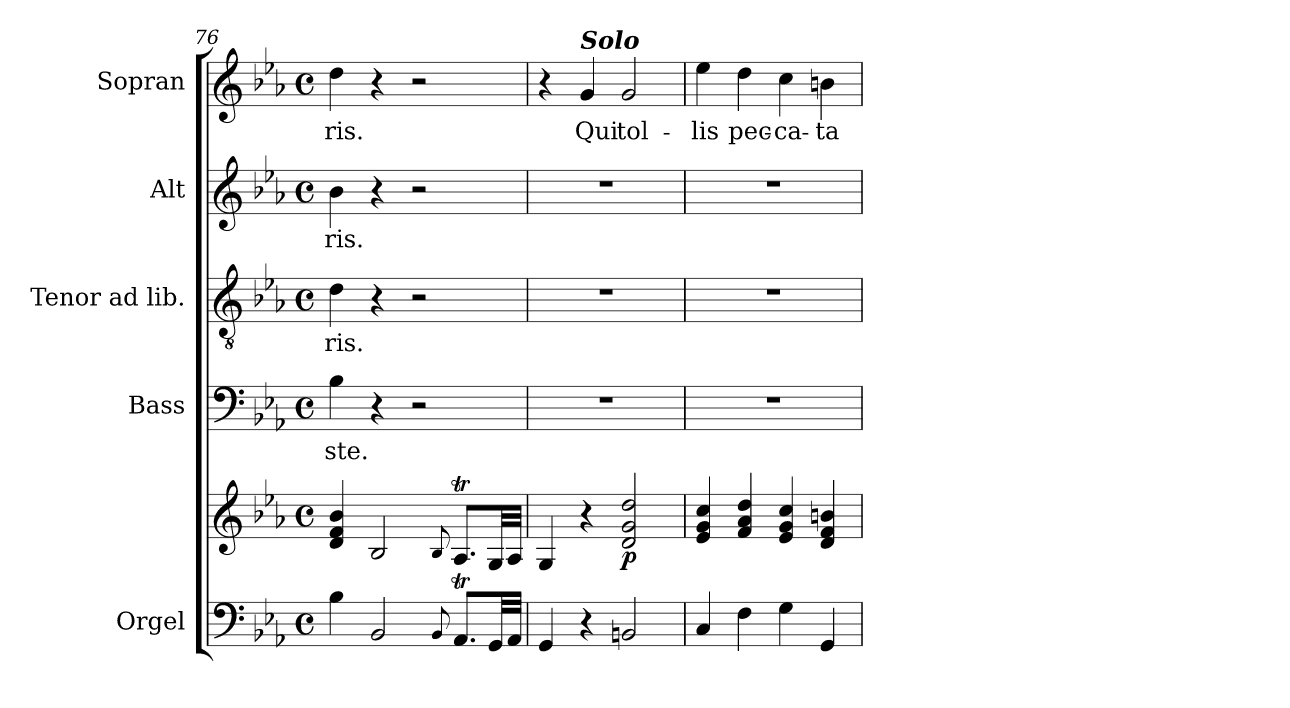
**kern	**kern	**dynam	**kern	**text	**kern	**text	**kern	**text	**kern	**text
*part5	*part5	*part5	*part4	*part4	*part3	*part3	*part2	*part2	*part1	*part1
*staff6	*staff5	*staff5/6	*staff4	*staff4	*staff3	*staff3	*staff2	*staff2	*staff1	*staff1
*I"Orgel	*	*	*I"Bass	*	*I"Tenor ad lib.	*	*I"Alt	*	*I"Sopran	*
*	*	*	*I'B.	*	*I'T.	*	*I'A.	*	*I'S.	*
*clefF4	*clefG2	*	*clefF4	*	*clefGv2	*	*clefG2	*	*clefG2	*
*k[b-e-a-]	*k[b-e-a-]	*	*k[b-e-a-]	*	*k[b-e-a-]	*	*k[b-e-a-]	*	*k[b-e-a-]	*
*E-:	*E-:	*	*E-:	*	*E-:	*	*E-:	*	*E-:	*
*M4/4	*M4/4	*	*M4/4	*	*M4/4	*	*M4/4	*	*M4/4	*
*met(c)	*met(c)	*	*met(c)	*	*met(c)	*	*met(c)	*	*met(c)	*
=76	=76	=76	=76	=76	=76	=76	=76	=76	=76	=76
!	!	!	!	!LO:LY:b	!	!LO:LY:b	!	!LO:LY:b	!	!LO:LY:b
4B-\	4d/ 4f/ 4b-/	.	4B-\	-ste.	4d\	-ris.	4b-\	-ris.	4dd\	-ris.
2BB-/	2B-/	.	4r	.	4r	.	4r	.	4r	.
.	.	.	2r	.	2r	.	2r	.	2r	.
8qqBB-/	8qqB-/	.	.	.	.	.	.	.	.	.
8.AA-T/L	8.A-T/L	.	.	.	.	.	.	.	.	.
32GG/LL	32G/LL	.	.	.	.	.	.	.	.	.
32AA-/JJJ	32A-/JJJ	.	.	.	.	.	.	.	.	.
=77	=77	=77	=77	=77	=77	=77	=77	=77	=77	=77
4GG/	4G/	.	1r	.	1r	.	1r	.	4r	.
!	!	!	!	!	!	!	!	!	!LO:TX:a:Bi:t=Solo	!
!	!	!	!	!	!	!	!	!	!	!LO:LY:b
4r	4r	.	.	.	.	.	.	.	4g/	Qui
!	!	!LO:DY:b	!	!	!	!	!	!	!	!LO:LY:b
2BBn/	2d/ 2g/ 2dd/	p	.	.	.	.	.	.	2g/	tol-
!!LO:LB:g=z
=78	=78	=78	=78	=78	=78	=78	=78	=78	=78	=78
!	!	!	!	!	!	!	!	!	!	!LO:LY:b
4C/	4e-/ 4g/ 4cc/	.	1r	.	1r	.	1r	.	4ee-\	-lis
!	!	!	!	!	!	!	!	!	!	!LO:LY:b
4F\	4f/ 4a-/ 4dd/	.	.	.	.	.	.	.	4dd\	pec-
!	!	!	!	!	!	!	!	!	!	!LO:LY:b
4G\	4e-/ 4g/ 4cc/	.	.	.	.	.	.	.	4cc\	-ca-
!	!	!	!	!	!	!	!	!	!	!LO:LY:b
4GG/	4d/ 4f/ 4bn/	.	.	.	.	.	.	.	4bn\	-ta
=	=	=	=	=	=	=	=	=	=	=
*-	*-	*-	*-	*-	*-	*-	*-	*-	*-	*-
